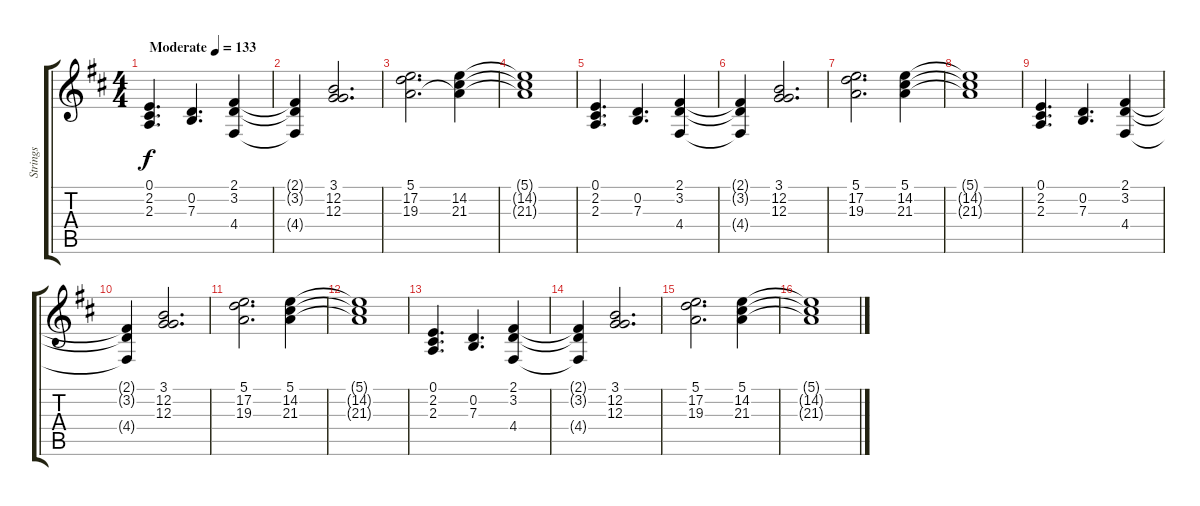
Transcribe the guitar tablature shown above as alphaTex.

\track ("Strings" "Strings") {instrument stringensemble2}
\staff {score tabs}
\tuning (E4 B3 G3 D3 A2 E2) {hide}
\ts (4 4)
\tempo (133 "Moderate")
\clef g2
\ks d
(0.1 2.2 2.3).4{d dy f instrument stringensemble2} (0.2 7.3).4{d} (2.1 3.2 4.4).4 |
(2.1{t} 3.2{t} 4.4{t}).4 (3.1 12.2 12.3).2{d} |
(5.1 17.2 19.3).2{d} (5.1{t} 14.2 21.3).4 |
(5.1{t} 14.2{t} 21.3{t}).1 |
(0.1 2.2 2.3).4{d} (0.2 7.3).4{d} (2.1 3.2 4.4).4 |
(2.1{t} 3.2{t} 4.4{t}).4 (3.1 12.2 12.3).2{d} |
(5.1 17.2 19.3).2{d} (5.1 14.2 21.3).4 |
(5.1{t} 14.2{t} 21.3{t}).1 |
(0.1 2.2 2.3).4{d} (0.2 7.3).4{d} (2.1 3.2 4.4).4 |
(2.1{t} 3.2{t} 4.4{t}).4 (3.1 12.2 12.3).2{d} |
(5.1 17.2 19.3).2{d} (5.1 14.2 21.3).4 |
(5.1{t} 14.2{t} 21.3{t}).1 |
(0.1 2.2 2.3).4{d} (0.2 7.3).4{d} (2.1 3.2 4.4).4 |
(2.1{t} 3.2{t} 4.4{t}).4 (3.1 12.2 12.3).2{d} |
(5.1 17.2 19.3).2{d} (5.1 14.2 21.3).4 |
(5.1{t} 14.2{t} 21.3{t}).1
